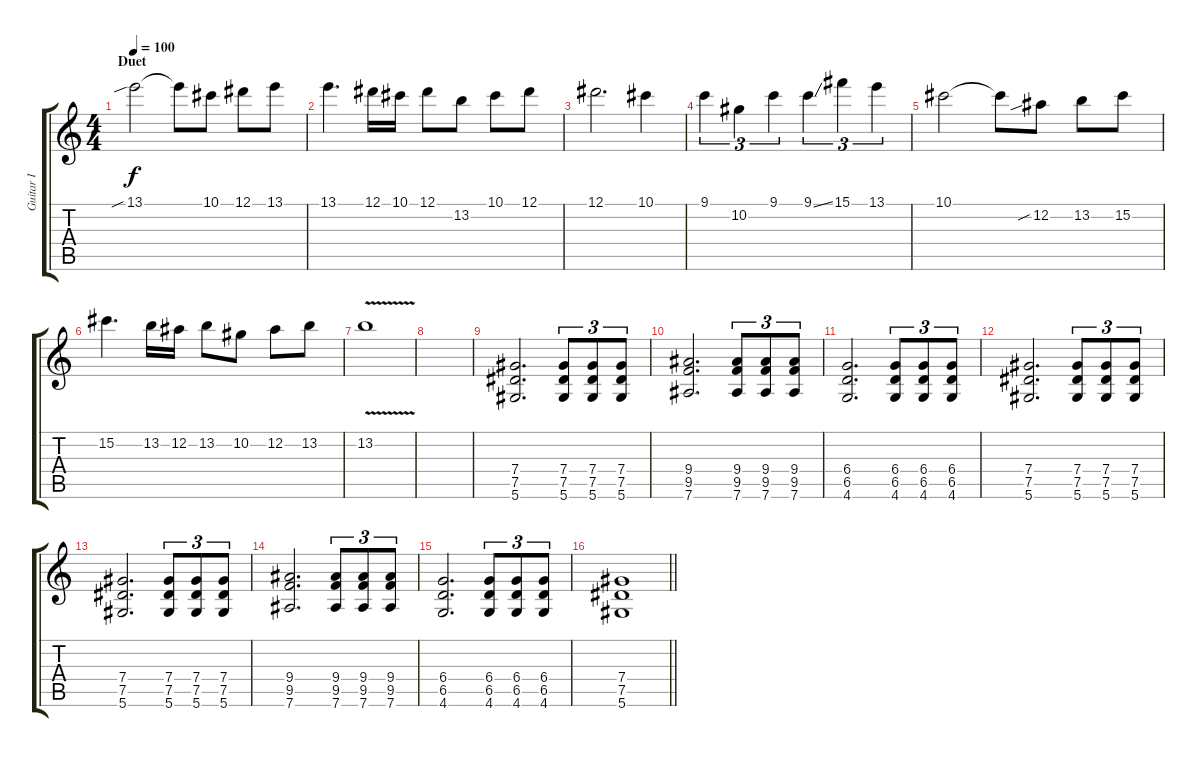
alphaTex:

\track ("Guitar I" "Guitar I") {instrument overdrivenguitar}
\staff {score tabs}
\tuning (Eb4 Bb3 Gb3 Db3 Ab2 Eb2) {hide}
\ts (4 4)
\section ("" "Duet")
\tempo 100
\clef g2
\ks c
13.1{sib}.2{dy f} 13.1{t}.8 10.1.8 12.1.8 13.1.8 |
13.1.4{d} 12.1.16 10.1.16 12.1.8 13.2.8 10.1.8 12.1.8 |
12.1.2{d} 10.1.4 |
9.1.4{tu (3 2)} 10.2.4{tu (3 2)} 9.1.4{tu (3 2)} 9.1{ss}.4{tu (3 2)} 15.1.4{tu (3 2)} 13.1.4{tu (3 2)} |
10.1.2 10.1{t}.8 12.2{sib}.8 13.2.8 15.2.8 |
15.2.4{d} 13.2.16 12.2.16 13.2.8 10.2.8 12.2.8 13.2.8 |
13.2{v}.1 |
|
(7.4 7.5 5.6).2{d} (7.4 7.5 5.6).8{tu (3 2)} (7.4 7.5 5.6).8{tu (3 2)} (7.4 7.5 5.6).8{tu (3 2)} |
(9.4 9.5 7.6).2{d} (9.4 9.5 7.6).8{tu (3 2)} (9.4 9.5 7.6).8{tu (3 2)} (9.4 9.5 7.6).8{tu (3 2)} |
(6.4 6.5 4.6).2{d} (6.4 6.5 4.6).8{tu (3 2)} (6.4 6.5 4.6).8{tu (3 2)} (6.4 6.5 4.6).8{tu (3 2)} |
(7.4 7.5 5.6).2{d} (7.4 7.5 5.6).8{tu (3 2)} (7.4 7.5 5.6).8{tu (3 2)} (7.4 7.5 5.6).8{tu (3 2)} |
(7.4 7.5 5.6).2{d} (7.4 7.5 5.6).8{tu (3 2)} (7.4 7.5 5.6).8{tu (3 2)} (7.4 7.5 5.6).8{tu (3 2)} |
(9.4 9.5 7.6).2{d} (9.4 9.5 7.6).8{tu (3 2)} (9.4 9.5 7.6).8{tu (3 2)} (9.4 9.5 7.6).8{tu (3 2)} |
(6.4 6.5 4.6).2{d} (6.4 6.5 4.6).8{tu (3 2)} (6.4 6.5 4.6).8{tu (3 2)} (6.4 6.5 4.6).8{tu (3 2)} |
\barLineRight lightlight
(7.4 7.5 5.6).1
